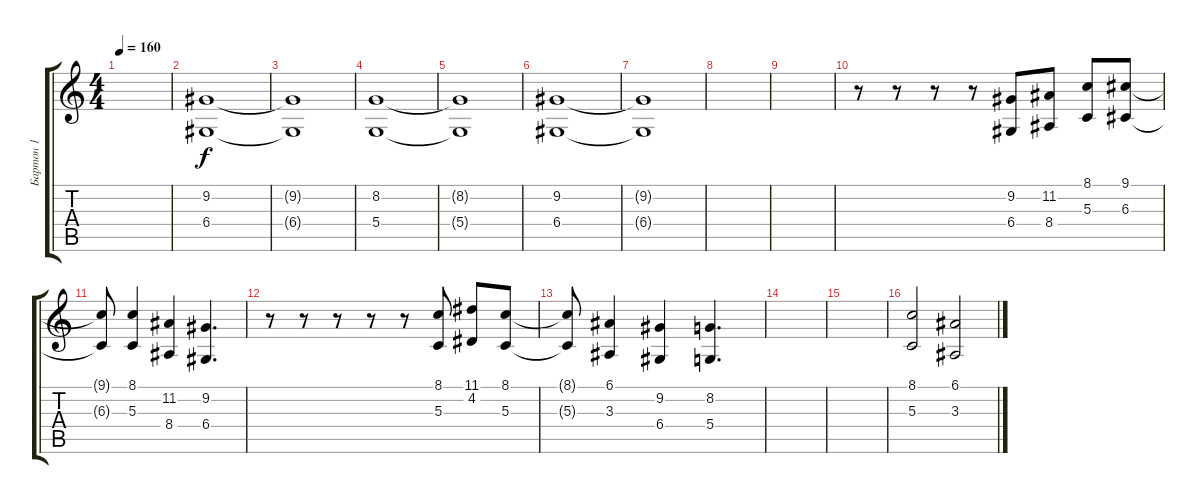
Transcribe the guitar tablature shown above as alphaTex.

\track ("Бартон 1" "Бартон 1") {instrument pad1newage}
\staff {score tabs}
\tuning (E4 B3 G3 D3 A2 E2) {hide}
\ts (4 4)
\tempo 160
\clef g2
\ks c
|
(9.2 6.4).1{instrument pad2warm} |
(9.2{t} 6.4{t}).1 |
(8.2 5.4).1 |
(8.2{t} 5.4{t}).1 |
(9.2 6.4).1 |
(9.2{t} 6.4{t}).1 |
|
|
r.8{instrument pad1newage} r.8 r.8 r.8 (9.2 6.4).8 (11.2 8.4).8 (8.1 5.3).8 (9.1 6.3).8 |
(9.1{t} 6.3{t}).8 (8.1 5.3).4 (11.2 8.4).4 (9.2 6.4).4{d} |
r.8 r.8 r.8 r.8 r.8 (8.1 5.3).8 (11.1 4.2).8 (8.1 5.3).8 |
(8.1{t} 5.3{t}).8 (6.1 3.3).4 (9.2 6.4).4 (8.2 5.4).4{d} |
|
|
(8.1 5.3).2 (6.1 3.3).2
